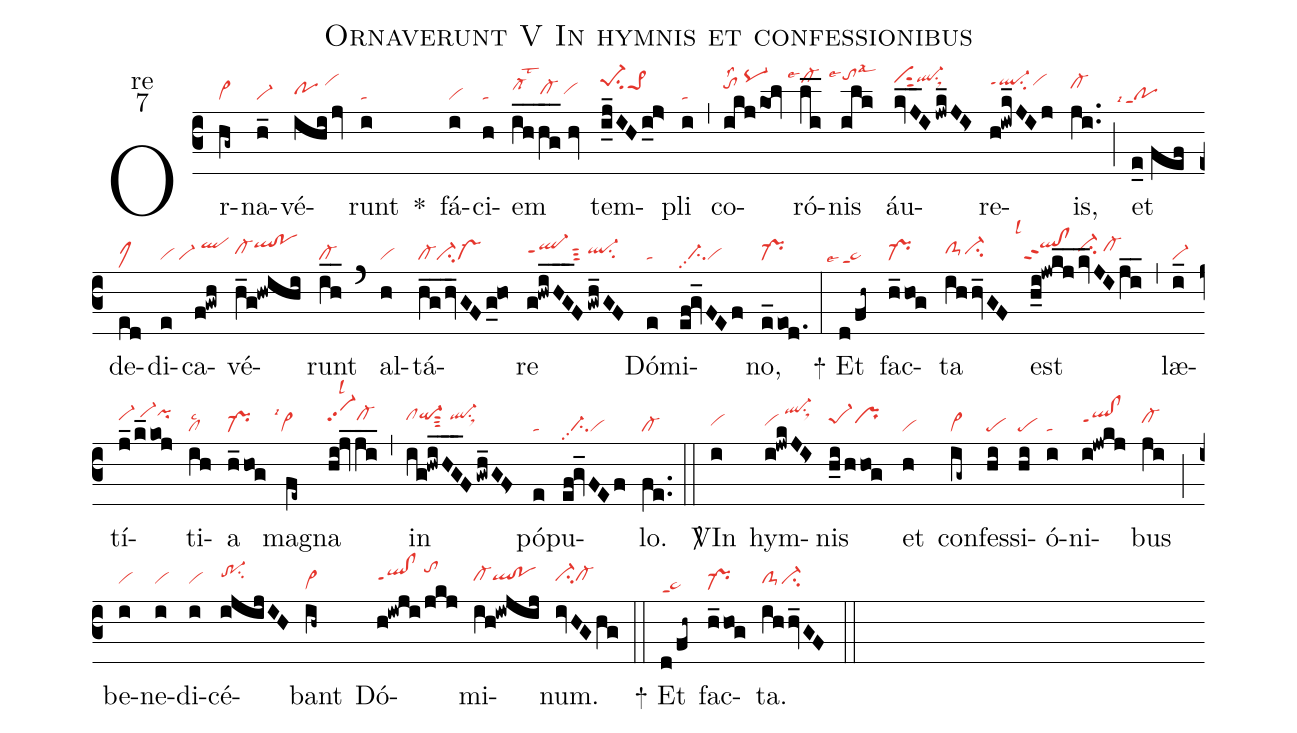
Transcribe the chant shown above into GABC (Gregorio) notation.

name:Ornaverunt V In hymnis et confessionibus;
office-part:re;
mode:7;
nabc-lines:1;
%%
(c3) Or(hg~|vi>)na(h_|vi-)vé(ihijv|pohh/vihk)runt(i|ta) <sp>*</sp>()
fá(i|vi)ci(h|ta)em(ih__hg__//hv|cl-hilst2cl-hh/vihh) tem(i_j_IHi_j>|pe-1hksu2pe>1hj)pli(i|ta) (,)
co(ikj/kol|tohjlss2/pq-hl)ró(li__|```cl-hllse4)nis(ilk|```tohmlse4lsal3)
áu(kv_J_I/jwk_JI>|vihlsut2ql-hlsu1sux1)re(h!iwk_JIj|ql-hkppt1su2vihk)is,(ji..|cl-hj) (;)
et(e_0//fef|````poppt1lsi4) de(ed|clMhh)di(e|vi)ca(f!gwh|````vi-/qlhj)vé(h_g!hwihi|cl-hhqlhj!pohj)runt(ih__|cl-) (`)
al(h|vi)tá(hg__/hv_GFg_0!ho|cl-ci-vs-)re(g!hwiHG___F/gwh_GF|ql-hhppt1sut3/ql-hhsu2)
Dó(e|ta)mi(ef!gv_FEf|//ci-pp2vi)no,(e_1eod.|pr-) (:)

<sp>+</sp> Et(d/fh~|```pe~ppt1lse4) fac(h_1hog|pr-)ta(ihhv_GF|clS-hhci-hh)
est(h_i!jwk_j_|````qlhj!clhjppt2lsl1|kv_JIji__|ci-hi/cl-hi) (,)
læ(i_|vi-)tí(j_2/k_koj|vi-hj/vi-hkpihk)ti(ih|cllsc2)a(h_1hog|pr-)
ma(fe~|```vi>lsi1)gna(hi!jv_ji__|vi-hjpp2lsl2cl-hj) (,)
in(ig!hwiHG___F/gwh_GF>|clhjqi-hjsut3/ql-hjsu1sux1) pó(e|ta)pu(ef!gv_FEf|//ci-pp2vi)lo.(fe..|cl-) (::)

<sp>V/</sp>In(i|vihh) hym(i!jwkJI>|vihh/ql-hlsu1sux1)nis(h_i/hhog|pe-1hiprhi) et(h|vi)
con(ig~|vi>)fes(hi|pe)si(hi|pe)ó(i|ta)ni(i!jwkj|qlhi!clhippt1)bus(ji|cl-hi) (;)
be(i|vihh)ne(i|vihh)di(i|vihh)cé(ijijIH|tr-1hjsu2)bant(ih~|vi>)
Dó(h!iwji/jkj|qlhi!clhippt1/tohl)mi(ih!iwjij|cl-hiqlhi!pohi)num.(ivHGhg|ci-hicl-hi) (::)

<sp>+</sp> Et(d/fh~|pe~ppt1) fac(h_1hog|pr-)ta.(ihhv_GF|clS-hhci-hh) (::)
